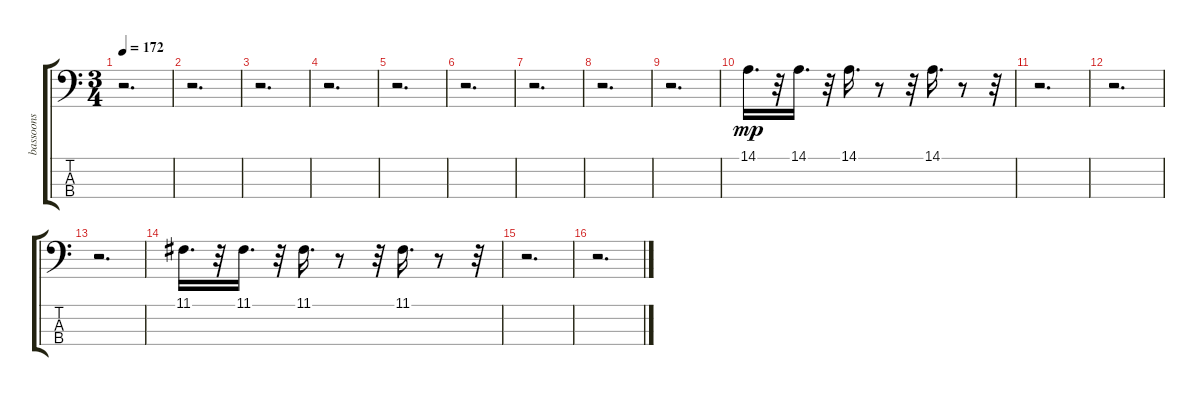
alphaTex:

\track ("bassoons" "bassoons") {instrument bassoon}
\staff {score tabs}
\tuning (G2 D2 A1 E1) {hide}
\ts (3 4)
\tempo 172
\clef f4
\ks c
r.2{d dy mp} |
r.2{d} |
r.2{d} |
r.2{d} |
r.2{d} |
r.2{d} |
r.2{d} |
r.2{d} |
r.2{d} |
14.1.16{d} r.32 14.1.16{d} r.32 14.1.16{d} r.8 r.32 14.1.16{d} r.8 r.32 |
r.2{d} |
r.2{d} |
r.2{d} |
11.1.16{d} r.32 11.1.16{d} r.32 11.1.16{d} r.8 r.32 11.1.16{d} r.8 r.32 |
r.2{d} |
r.2{d}
